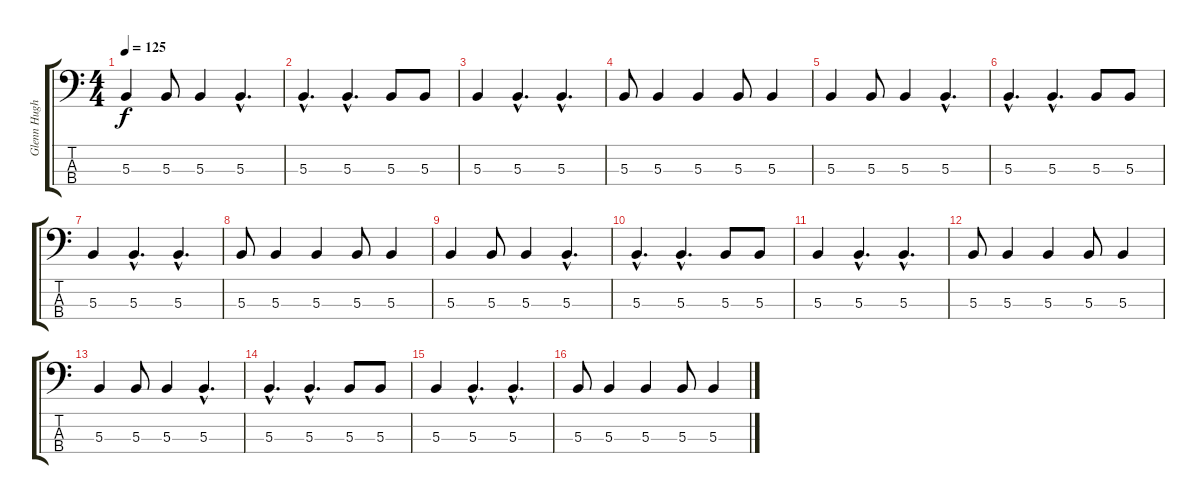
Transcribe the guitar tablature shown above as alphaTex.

\track ("Glenn Hughes" "Glenn Hugh") {instrument electricbassfinger}
\staff {score tabs}
\tuning (E2 B1 Gb1 Db1) {hide}
\ts (4 4)
\tempo 125
\clef f4
\ks c
5.3.4{dy f} 5.3.8 5.3.4 5.3{hac}.4{d} |
5.3{hac}.4{d} 5.3{hac}.4{d} 5.3.8 5.3.8 |
5.3.4 5.3{hac}.4{d} 5.3{hac}.4{d} |
5.3.8 5.3.4 5.3.4 5.3.8 5.3.4 |
5.3.4 5.3.8 5.3.4 5.3{hac}.4{d} |
5.3{hac}.4{d} 5.3{hac}.4{d} 5.3.8 5.3.8 |
5.3.4 5.3{hac}.4{d} 5.3{hac}.4{d} |
5.3.8 5.3.4 5.3.4 5.3.8 5.3.4 |
5.3.4 5.3.8 5.3.4 5.3{hac}.4{d} |
5.3{hac}.4{d} 5.3{hac}.4{d} 5.3.8 5.3.8 |
5.3.4 5.3{hac}.4{d} 5.3{hac}.4{d} |
5.3.8 5.3.4 5.3.4 5.3.8 5.3.4 |
5.3.4 5.3.8 5.3.4 5.3{hac}.4{d} |
5.3{hac}.4{d} 5.3{hac}.4{d} 5.3.8 5.3.8 |
5.3.4 5.3{hac}.4{d} 5.3{hac}.4{d} |
5.3.8 5.3.4 5.3.4 5.3.8 5.3.4
